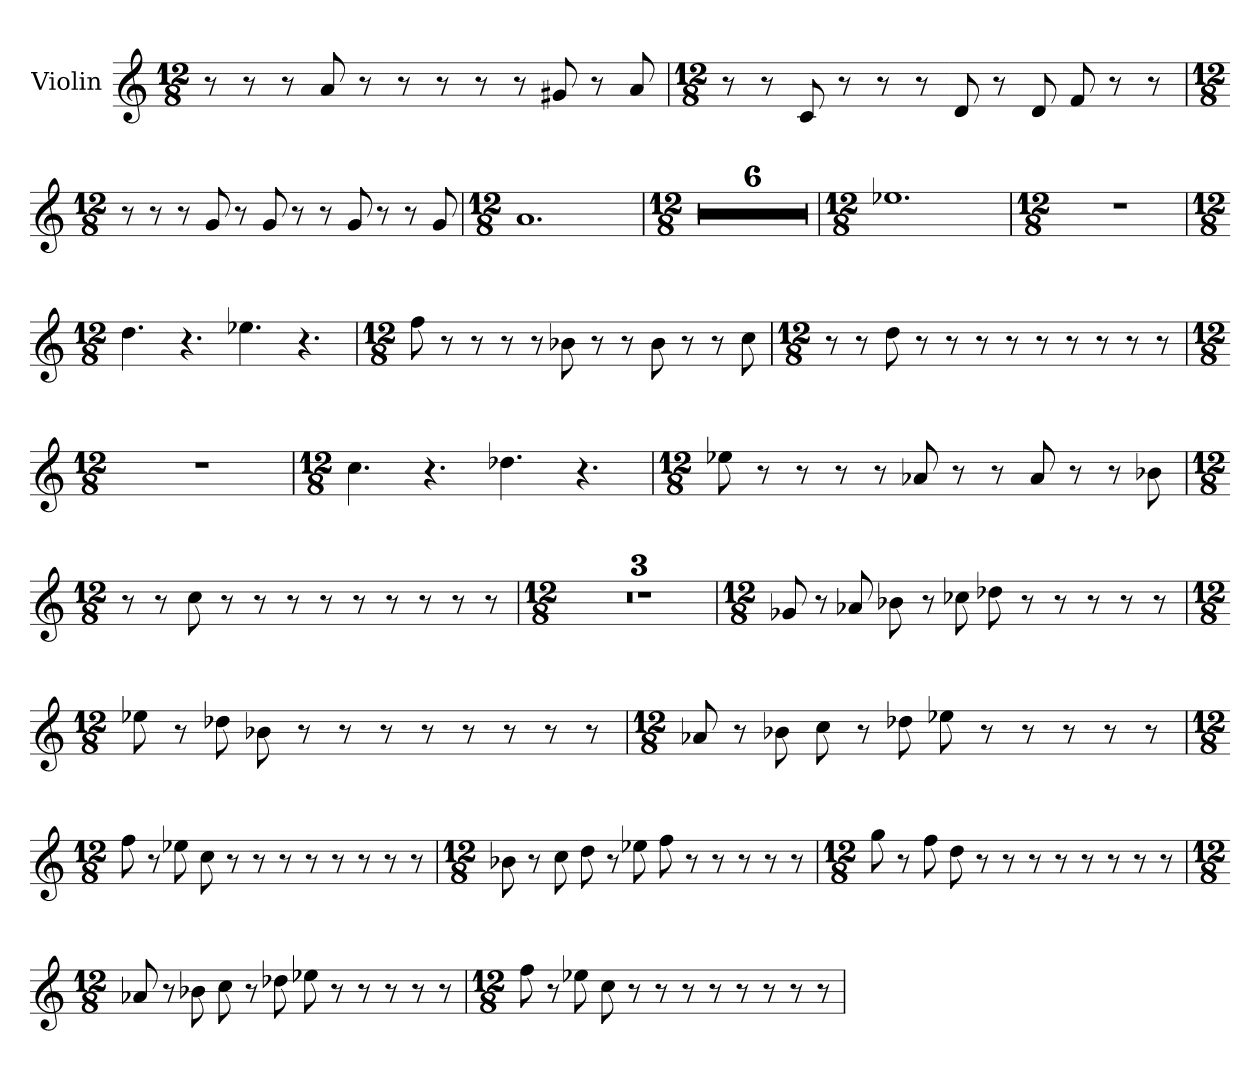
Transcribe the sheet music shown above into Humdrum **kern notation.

**kern
*part1
*staff1
*I"Violin
*I'Vln
*M12/8
=
8r
8r
8r
8a
8r
8r
8r
8r
8r
8g#X
8r
8a
=
*M12/8
8r
8r
8c
8r
8r
8r
8d
8r
8d
8f
8r
8r
=
*M12/8
8r
8r
8r
8g
8r
8g
8r
8r
8g
8r
8r
8g
=
*M12/8
1.a
=
*M12/8
1.r
=
*M12/8
1.r
=
*M12/8
1.r
=
*M12/8
1.r
=
*M12/8
1.r
=
*M12/8
1.r
=
*M12/8
1.ee-X
=
*M12/8
1.r
=
*M12/8
4.dd
4.r
4.ee-X
4.r
=
*M12/8
8ff
8r
8r
8r
8r
8b-X
8r
8r
8b-
8r
8r
8cc
=
*M12/8
8r
8r
8dd
8r
8r
8r
8r
8r
8r
8r
8r
8r
=
*M12/8
1.r
=
*M12/8
4.cc
4.r
4.dd-X
4.r
=
*M12/8
8ee-X
8r
8r
8r
8r
8a-X
8r
8r
8a-
8r
8r
8b-X
=
*M12/8
8r
8r
8cc
8r
8r
8r
8r
8r
8r
8r
8r
8r
=
*M12/8
1.r
=
*M12/8
1.r
=
*M12/8
1.r
=
*M12/8
8g-X
8r
8a-X
8b-X
8r
8cc-X
8dd-X
8r
8r
8r
8r
8r
=
*M12/8
8ee-X
8r
8dd-X
8b-X
8r
8r
8r
8r
8r
8r
8r
8r
=
*M12/8
8a-X
8r
8b-X
8cc
8r
8dd-X
8ee-X
8r
8r
8r
8r
8r
=
*M12/8
8ff
8r
8ee-X
8cc
8r
8r
8r
8r
8r
8r
8r
8r
=
*M12/8
8b-X
8r
8cc
8dd
8r
8ee-X
8ff
8r
8r
8r
8r
8r
=
*M12/8
8gg
8r
8ff
8dd
8r
8r
8r
8r
8r
8r
8r
8r
=
*M12/8
8a-X
8r
8b-X
8cc
8r
8dd-X
8ee-X
8r
8r
8r
8r
8r
=
*M12/8
8ff
8r
8ee-X
8cc
8r
8r
8r
8r
8r
8r
8r
8r
=
*-
